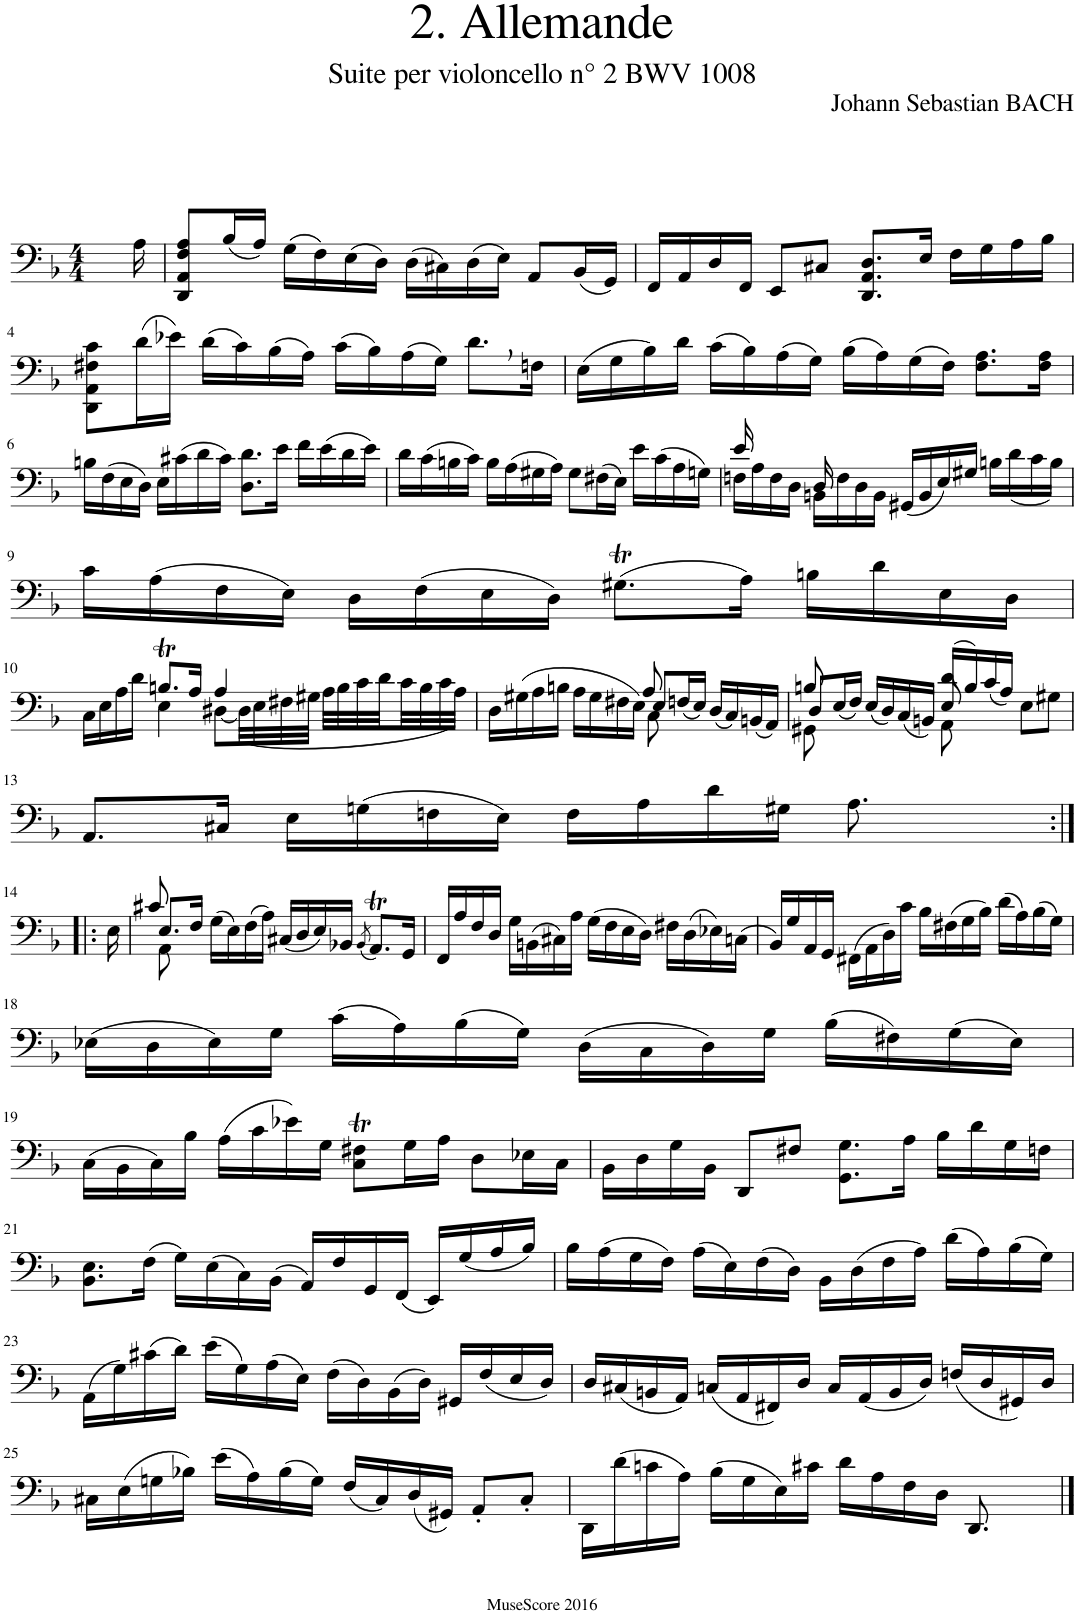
**kern
*part1
*staff1
*I"Violoncello, Solo Cello
*I'Vc.
*clefF4
*k[b-]
*M4/4
=1
16ryy
16A\
=2
8DD/ 8AA/ 8F/ 8A/L
(16B-/L
16A/JJ)
(16G\LL
16F\)
(16E\
16D\JJ)
(16D\LL
16C#X\)
(16D\
16E\JJ)
8AA/L
(16BB-/L
16GG/JJ)
=3
16FF/LL
16AA/
16D/
16FF/JJ
8EE/L
8C#X/J
8.DD/ 8.AA/ 8.D/L
16E/Jk
16F\LL
16G\
16A\
16B-\JJ
!!LO:LB:g=z
=4
8DD\ 8AA\ 8F#X\ 8c\L
(16d\L
16e-X\JJ)
(16d\LL
16c\)
(16B-\
16A\JJ)
(16c\LL
16B-\)
(16A\
16G\JJ)
8.d,\L
16Fn\Jk
=5
(16E\LL
16G\
16B-\)
16d\JJ
(16c\LL
16B-\)
(16A\
16G\JJ)
(16B-\LL
16A\)
(16G\
16F\JJ)
8.F\ 8.A\L
16F\ 16A\Jk
!!LO:LB:g=z
=6
16Bn\LL
(16F\
16E\
16D\JJ)
16E\LL
(16c#X\
16d\
16c#\JJ)
8.D\ 8.d\L
16e\Jk
16f\LL
(16e\
16d\
16e\JJ)
=7
16d\LL
(16c\
16Bn\
16c\JJ)
16B\LL
(16A\
16G#X\
16A\JJ)
8G#\L
(16F#X\L
16E\JJ)
16e\LL
(16c\
16A\
16Gn\JJ)
=8
*^
16e/	16Fn\LL
8.ryy	16A\
.	16F\
.	16D\JJ
16D/	16BBn\LL
8.ryy	16F\
.	16D\
.	16BB\JJ
2ryy	(16GG#X/LL
.	16BB/
.	16E/)
.	16G#X/JJ
.	16Bn\LL
.	(16d\
.	16c\
.	16B\JJ)
*v	*v
!!LO:LB:g=z
=9
16c\LL
(16A\
16F\
16E\JJ)
16D\LL
(16F\
16E\
16D\JJ)
(8.G#Xt\L
16A\Jk)
16Bn\LL
16d\
16E\
16D\JJ
!!LO:LB:g=z
=10
*^
4ryy	16C\LL
.	16E\
.	16A\
.	16d\JJ
8.Bnt/L	4E\
16A/Jk	.
4A/	[8D#X\L
.	(32D#\LL]
.	32E\
.	32F#X\
.	32G#X\JJJ
4ryy	32A\LLL
.	32B\
.	32c\
.	32d\
.	32c\
.	32B\
.	32c\
.	32A\JJJ)
=11	=11
*	*^
16D\LL	2ryy	2ryy
(16G#X\	.	.
16A\	.	.
16Bn\JJ	.	.
16A\LL	.	.
16G#\	.	.
16F#X\	.	.
16E\JJ)	.	.
8E/L	8C\	8A/
(16Fn/L	4.ryy	4.ryy
16E/JJ)	.	.
(16D/LL	.	.
16C/)	.	.
(16BBn/	.	.
16AA/JJ)	.	.
=12	=12	=12
8D/L	8GG#X\	8Bn/
(16E/L	4.ryy	4.ryy
16F/JJ)	.	.
(16E/LL	.	.
16D/)	.	.
(16C/	.	.
16BBn/JJ)	.	.
(16d/LL	8AA\	8E/
16B/)	.	.
(16c/	4.ryy	4.ryy
16A/JJ)	.	.
8E\L	.	.
8G#X\J	.	.
*v	*v	*v
!!LO:LB:g=z
=13
8.AA/L
16C#X/Jk
16E\LL
(16Gn\
16Fn\
16E\JJ)
16F\LL
16A\
16d\
16G#X\JJ
8.A\
16ryy
!!LO:LB:g=z
=14:|!|:
16E\
=15
*^
*	*^
8.E/L	8AA\	8c#X/
.	4.ryy	4.ryy
16F/Jk	.	.
(16G\LL	.	.
16E\)	.	.
(16F\	.	.
16A\JJ)	.	.
(16C#X/LL	2ryy	2ryy
16D/	.	.
16E/)	.	.
16BB-X/JJ	.	.
(8qBB-/	.	.
8.AAt/L)	.	.
16GG/Jk	.	.
*v	*v	*v
=16
16FF/LL
16A/
16F/
16D/JJ
16G\LL
(16BBn\
16C#X\)
16A\JJ
(16G\LL
16F\
16E\
16D\JJ)
16F#X\LL
(16D\
16E-X\)
(16Cn\JJ
=17
16BB-/LL)
16G/
16AA/
16GG/JJ
(16FF#X\LL
16AA\
16D\)
16c\JJ
16B-\LL
(16F#X\
16G\
16B-\JJ)
(16d\LL
16A\)
(16B-\
16G\JJ)
!!LO:LB:g=z
=18
(16E-X\LL
16D\
16E-\)
16G\JJ
(16c\LL
16A\)
(16B-\
16G\JJ)
(16D\LL
16C\
16D\)
16G\JJ
(16B-\LL
16F#X\)
(16G\
16E-\JJ)
!!LO:LB:g=z
=19
(16C\LL
16BB-\
16C\)
16B-\JJ
(16A\LL
16c\
16e-X\)
16G\JJ
8C\T 8F#X\TL
16G\L
16A\JJ
8D\L
16E-X\L
16C\JJ
=20
16BB-\LL
16D\
16G\
16BB-\JJ
8DD/L
8F#X/J
8.GG\ 8.G\L
16A\Jk
16B-\LL
16d\
16G\
16Fn\JJ
!!LO:LB:g=z
=21
8.BB-\ 8.E\L
(16F\Jk
16G\LL)
(16E\
16C\)
(16BB-\JJ
16AA/LL)
16F/
16GG/
(16FF/JJ
16EE/LL)
(16G/
16A/
16B-/JJ)
=22
16B-\LL
(16A\
16G\
16F\JJ)
(16A\LL
16E\)
(16F\
16D\JJ)
16BB-\LL
(16D\
16F\
16A\JJ)
(16d\LL
16A\)
(16B-\
16G\JJ)
!!LO:LB:g=z
=23
(16AA\LL
16G\)
(16c#X\
16d\JJ)
(16e\LL
16G\)
(16A\
16E\JJ)
(16F\LL
16D\)
(16BB-\
16D\JJ)
16GG#X/LL
(16F/
16E/
16D/JJ)
=24
16D/LL
(16C#X/
16BBn/
16AA/JJ)
(16Cn/LL
16AA/
16FF#X/)
16D/JJ
16C/LL
(16AA/
16BB/
16D/JJ)
(16Fn/LL
16D/
16GG#X/)
16D/JJ
!!LO:LB:g=z
=25
16C#X\LL
(16E\
16Gn\
16B-X\JJ)
(16e\LL
16A\)
(16B-\
16G\JJ)
(16F/LL
16C#/)
(16D/
16GG#X/JJ)
8AA'/L
8C#'/J
=26
16DD\LL
(16d\
16cn\
16A\JJ)
(16B-\LL
16G\
16E\)
16c#X\JJ
16d\LL
16A\
16F\
16D\JJ
8.DD/
16ryy
==
*-
